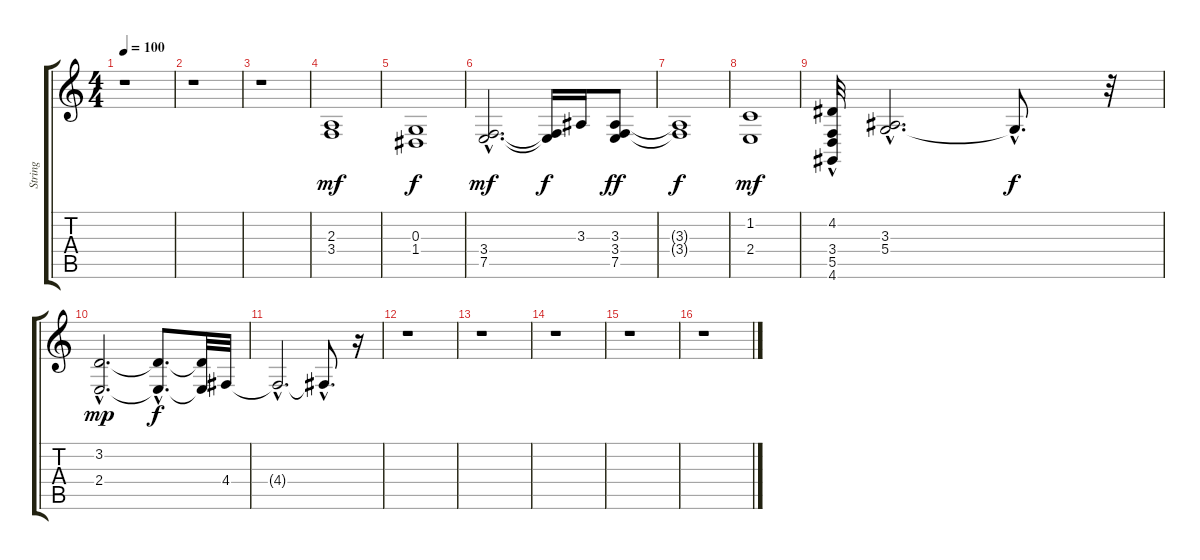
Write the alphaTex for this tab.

\track ("String" "String") {instrument stringensemble1}
\staff {score tabs}
\tuning (E4 B3 G3 D3 A2 E2) {hide}
\ts (4 4)
\tempo 100
\clef g2
\ks c
r.1{dy mf} |
r.1 |
r.1 |
(2.3 3.4).1 |
(0.3 1.4).1{dy f} |
(3.4{hac} 7.5{hac}).2{d dy mf} (3.4{t} 7.5{t}).16{dy f} 3.3.16 (3.3 3.4 7.5).8{dy ff} |
(3.3{t} 3.4{t}).1{dy f} |
(1.2 2.4).1{dy mf} |
(4.2{hac} 3.4 5.5 4.6).32 (3.3 5.4{hac}).2{d} 5.4{hac t}.8{d dy f} r.32 |
(3.2{hac} 2.4{hac}).2{d dy mp} (3.2{hac t} 2.4{hac t}).8{d dy f} (3.2{t} 2.4{t}).32 4.4.32 |
4.4{hac t}.2{d} 4.4{hac t}.8{d} r.16 |
r.1 |
r.1 |
r.1 |
r.1 |
r.1
